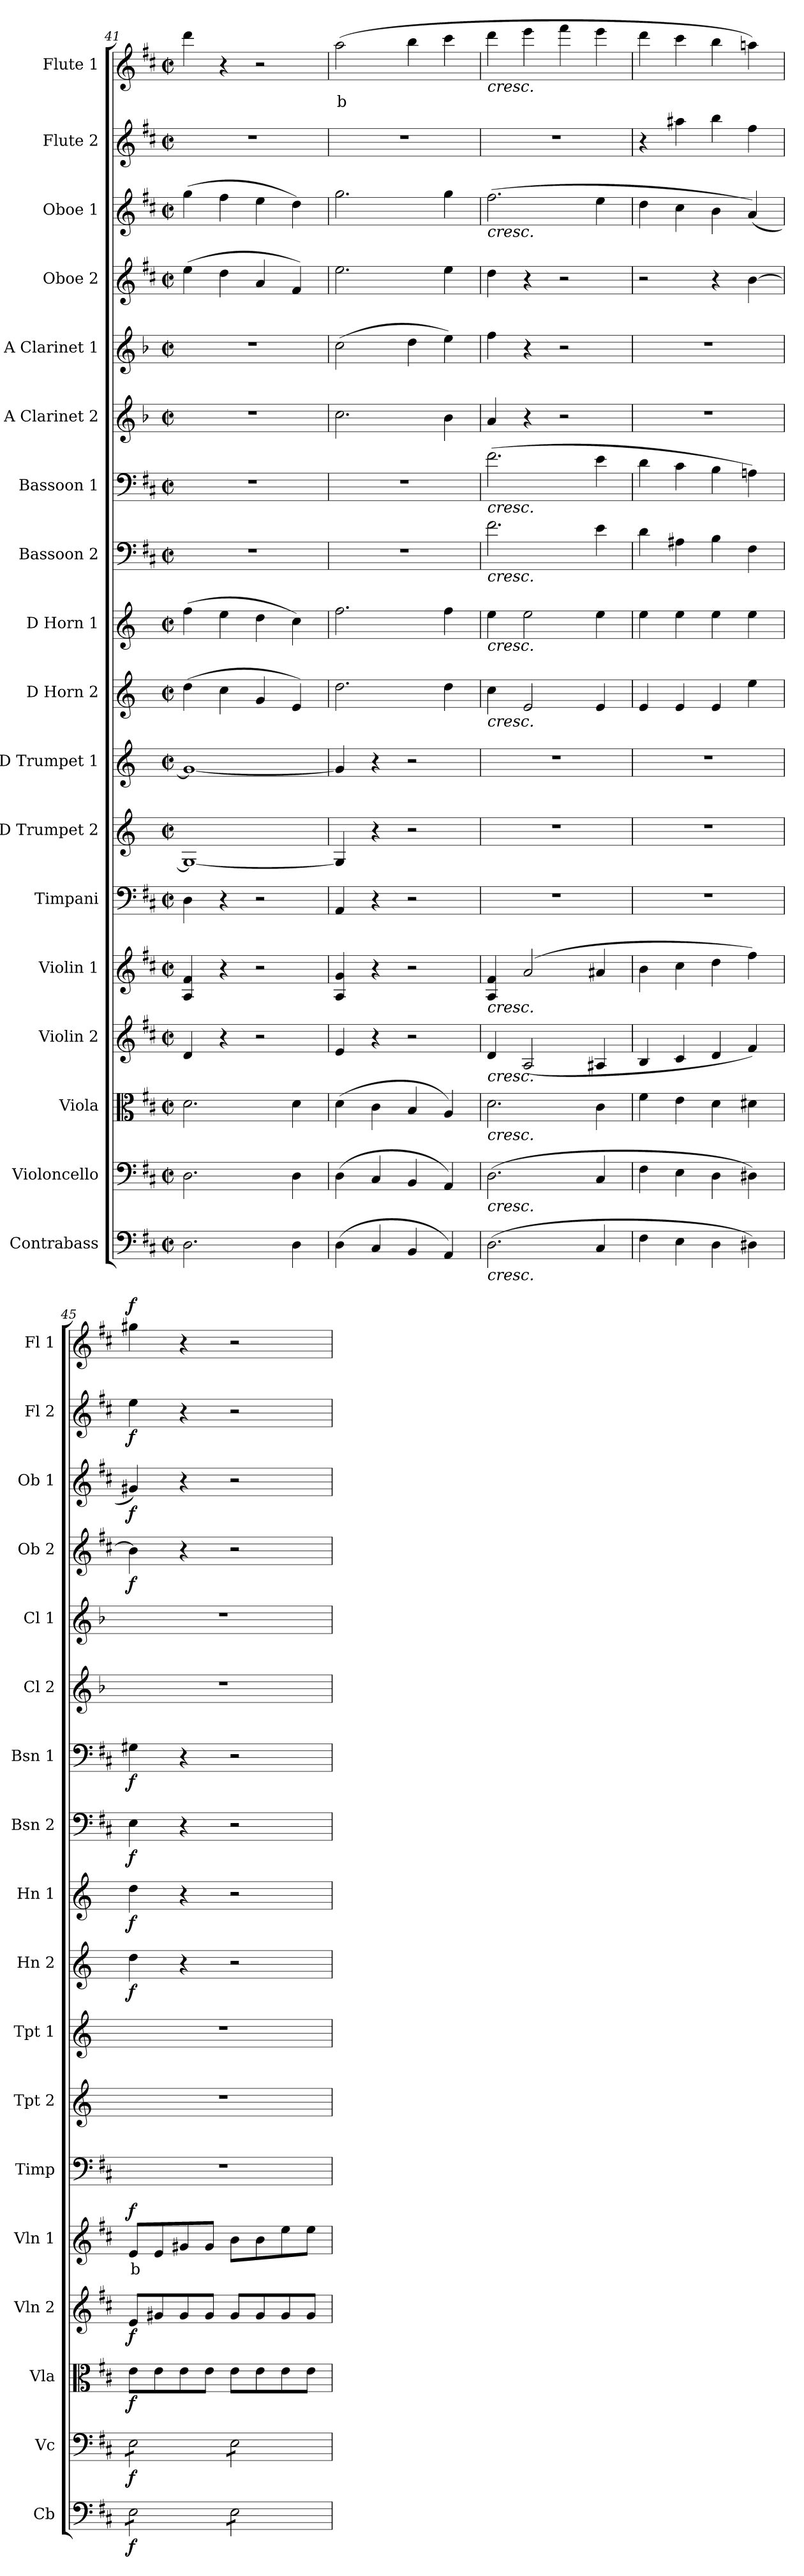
**kern	**dynam	**kern	**dynam	**kern	**dynam	**kern	**dynam	**kern	**text	**dynam	**kern	**kern	**kern	**kern	**dynam	**kern	**dynam	**kern	**dynam	**kern	**dynam	**kern	**kern	**kern	**dynam	**kern	**dynam	**kern	**dynam	**kern	**text	**dynam
*part18	*part18	*part17	*part17	*part16	*part16	*part15	*part15	*part14	*part14	*part14	*part13	*part12	*part11	*part10	*part10	*part9	*part9	*part8	*part8	*part7	*part7	*part6	*part5	*part4	*part4	*part3	*part3	*part2	*part2	*part1	*part1	*part1
*staff18	*staff18	*staff17	*staff17	*staff16	*staff16	*staff15	*staff15	*staff14	*staff14	*staff14	*staff13	*staff12	*staff11	*staff10	*staff10	*staff9	*staff9	*staff8	*staff8	*staff7	*staff7	*staff6	*staff5	*staff4	*staff4	*staff3	*staff3	*staff2	*staff2	*staff1	*staff1	*staff1
*I"Contrabass	*	*I"Violoncello	*	*I"Viola	*	*I"Violin 2	*	*I"Violin 1	*	*	*I"Timpani	*I"D Trumpet 2	*I"D Trumpet 1	*I"D Horn 2	*	*I"D Horn 1	*	*I"Bassoon 2	*	*I"Bassoon 1	*	*I"A Clarinet 2	*I"A Clarinet 1	*I"Oboe 2	*	*I"Oboe 1	*	*I"Flute 2	*	*I"Flute 1	*	*
*I'Cb	*	*I'Vc	*	*I'Vla	*	*I'Vln 2	*	*I'Vln 1	*	*	*I'Timp	*I'Tpt 2	*I'Tpt 1	*I'Hn 2	*	*I'Hn 1	*	*I'Bsn 2	*	*I'Bsn 1	*	*I'Cl 2	*I'Cl 1	*I'Ob 2	*	*I'Ob 1	*	*I'Fl 2	*	*I'Fl 1	*	*
*clefF4	*	*clefF4	*	*clefC3	*	*clefG2	*	*clefG2	*	*	*clefF4	*clefG2	*clefG2	*clefG2	*	*clefG2	*	*clefF4	*	*clefF4	*	*clefG2	*clefG2	*clefG2	*	*clefG2	*	*clefG2	*	*clefG2	*	*
*ITrd7c12	*	*	*	*	*	*	*	*	*	*	*	*ITrd-1c-2	*ITrd-1c-2	*ITrd6c10	*	*ITrd6c10	*	*	*	*	*	*ITrd2c3	*ITrd2c3	*	*	*	*	*	*	*	*	*
*k[f#c#]	*	*k[f#c#]	*	*k[f#c#]	*	*k[f#c#]	*	*k[f#c#]	*	*	*k[f#c#]	*k[f#c#]	*k[f#c#]	*k[f#c#]	*	*k[f#c#]	*	*k[f#c#]	*	*k[f#c#]	*	*k[f#c#]	*k[f#c#]	*k[f#c#]	*	*k[f#c#]	*	*k[f#c#]	*	*k[f#c#]	*	*
*M2/2	*	*M2/2	*	*M2/2	*	*M2/2	*	*M2/2	*	*	*M2/2	*M2/2	*M2/2	*M2/2	*	*M2/2	*	*M2/2	*	*M2/2	*	*M2/2	*M2/2	*M2/2	*	*M2/2	*	*M2/2	*	*M2/2	*	*
*met(c|)	*	*met(c|)	*	*met(c|)	*	*met(c|)	*	*met(c|)	*	*	*met(c|)	*met(c|)	*met(c|)	*met(c|)	*	*met(c|)	*	*met(c|)	*	*met(c|)	*	*met(c|)	*met(c|)	*met(c|)	*	*met(c|)	*	*met(c|)	*	*met(c|)	*	*
=41	=41	=41	=41	=41	=41	=41	=41	=41	=41	=41	=41	=41	=41	=41	=41	=41	=41	=41	=41	=41	=41	=41	=41	=41	=41	=41	=41	=41	=41	=41	=41	=41
2.DD\	.	2.D\	.	2.d\	.	4d/	.	4A/ 4f#/	.	.	4D\	1A_	1a_	(4e\	.	(4g\	.	1r	.	1r	.	1r	1r	(4ee\	.	(4gg\	.	1r	.	4ddd\	.	.
.	.	.	.	.	.	4r	.	4r	.	.	4r	.	.	4d\	.	4f#\	.	.	.	.	.	.	.	4dd\	.	4ff#\	.	.	.	4r	.	.
.	.	.	.	.	.	2r	.	2r	.	.	2r	.	.	4A/	.	4e\	.	.	.	.	.	.	.	4a/	.	4ee\	.	.	.	2r	.	.
4DD\	.	4D\	.	4d\	.	.	.	.	.	.	.	.	.	4F#/)	.	4d\)	.	.	.	.	.	.	.	4f#/)	.	4dd\)	.	.	.	.	.	.
=42	=42	=42	=42	=42	=42	=42	=42	=42	=42	=42	=42	=42	=42	=42	=42	=42	=42	=42	=42	=42	=42	=42	=42	=42	=42	=42	=42	=42	=42	=42	=42	=42
!	!	!	!	!	!	!	!	!	!	!	!	!	!	!	!	!	!	!	!	!	!	!	!	!	!	!	!	!	!	!	!LO:LY:b:color=#FF0000	!
(4DD\	.	(4D\	.	(4d\	.	4e/	.	4A/ 4g/	.	.	4AA/	4A/]	4a/]	2.e\	.	2.g\	.	1r	.	1r	.	2.a\	(2a\	2.ee\	.	2.gg\	.	1r	.	(2aa\	b	.
4CC#/	.	4C#/	.	4c#\	.	4r	.	4r	.	.	4r	4r	4r	.	.	.	.	.	.	.	.	.	.	.	.	.	.	.	.	.	.	.
4BBB/	.	4BB/	.	4B/	.	2r	.	2r	.	.	2r	2r	2r	.	.	.	.	.	.	.	.	.	4b\	.	.	.	.	.	.	4bb\	.	.
4AAA/)	.	4AA/)	.	4A/)	.	.	.	.	.	.	.	.	.	4e\	.	4g\	.	.	.	.	.	4g\	4cc#\)	4ee\	.	4gg\	.	.	.	4ccc#\	.	.
=43	=43	=43	=43	=43	=43	=43	=43	=43	=43	=43	=43	=43	=43	=43	=43	=43	=43	=43	=43	=43	=43	=43	=43	=43	=43	=43	=43	=43	=43	=43	=43	=43
!	!	!	!	!	!	!	!	!	!	!	!	!	!	!	!	!	!	!	!	!	!	!	!	!	!	!	!	!	!	!LO:TX:b:i:t=cresc.	!	!
!	!	!	!	!	!	!	!	!	!	!	!	!	!	!	!	!	!	!	!	!	!	!	!	!	!	!LO:TX:b:i:t=cresc.	!	!	!	!	!	!
!	!	!	!	!	!	!	!	!	!	!	!	!	!	!	!	!	!	!	!	!LO:TX:b:i:t=cresc.	!	!	!	!	!	!	!	!	!	!	!	!
!	!	!	!	!	!	!	!	!	!	!	!	!	!	!	!	!	!	!LO:TX:b:i:t=cresc.	!	!	!	!	!	!	!	!	!	!	!	!	!	!
!	!	!	!	!	!	!	!	!	!	!	!	!	!	!	!	!LO:TX:b:i:t=cresc.	!	!	!	!	!	!	!	!	!	!	!	!	!	!	!	!
!	!	!	!	!	!	!	!	!	!	!	!	!	!	!LO:TX:b:i:t=cresc.	!	!	!	!	!	!	!	!	!	!	!	!	!	!	!	!	!	!
!	!	!	!	!	!	!	!	!LO:TX:b:i:t=cresc.	!	!	!	!	!	!	!	!	!	!	!	!	!	!	!	!	!	!	!	!	!	!	!	!
!	!	!	!	!	!	!LO:TX:b:i:t=cresc.	!	!	!	!	!	!	!	!	!	!	!	!	!	!	!	!	!	!	!	!	!	!	!	!	!	!
!	!	!	!	!LO:TX:b:i:t=cresc.	!	!	!	!	!	!	!	!	!	!	!	!	!	!	!	!	!	!	!	!	!	!	!	!	!	!	!	!
!	!	!LO:TX:b:i:t=cresc.	!	!	!	!	!	!	!	!	!	!	!	!	!	!	!	!	!	!	!	!	!	!	!	!	!	!	!	!	!	!
!LO:TX:b:i:t=cresc.	!	!	!	!	!	!	!	!	!	!	!	!	!	!	!	!	!	!	!	!	!	!	!	!	!	!	!	!	!	!	!	!
(2.DD\	.	(2.D\	.	2.d\	.	4d/	.	4A/ 4f#/	.	.	1r	1r	1r	4d\	.	4f#\	.	2.f#\	.	(2.f#\	.	4f#/	4dd\	4dd\	.	(2.ff#\	.	1r	.	4ddd\	.	.
.	.	.	.	.	.	(2A/	.	(2a/	.	.	.	.	.	2F#/	.	2f#\	.	.	.	.	.	4r	4r	4r	.	.	.	.	.	4eee\	.	.
.	.	.	.	.	.	.	.	.	.	.	.	.	.	.	.	.	.	.	.	.	.	2r	2r	2r	.	.	.	.	.	4fff#\	.	.
4CC#/	.	4C#/	.	4c#\	.	4A#X/	.	4a#X/	.	.	.	.	.	4F#/	.	4f#\	.	4e\	.	4e\	.	.	.	.	.	4ee\	.	.	.	4eee\	.	.
=44	=44	=44	=44	=44	=44	=44	=44	=44	=44	=44	=44	=44	=44	=44	=44	=44	=44	=44	=44	=44	=44	=44	=44	=44	=44	=44	=44	=44	=44	=44	=44	=44
4FF#\	.	4F#\	.	4f#\	.	4B/	.	4b\	.	.	1r	1r	1r	4F#/	.	4f#\	.	4d\	.	4d\	.	1r	1r	2r	.	4dd\	.	4r	.	4ddd\	.	.
4EE\	.	4E\	.	4e\	.	4c#/	.	4cc#\	.	.	.	.	.	4F#/	.	4f#\	.	4A#X\	.	4c#\	.	.	.	.	.	4cc#\	.	4aa#X\	.	4ccc#\	.	.
4DD\	.	4D\	.	4d\	.	4d/	.	4dd\	.	.	.	.	.	4F#/	.	4f#\	.	4B\	.	4B\	.	.	.	4r	.	4b\	.	4bb\	.	4bb\	.	.
4DD#X\)	.	4D#X\)	.	4d#X\	.	4f#/)	.	4ff#\)	.	.	.	.	.	4f#\	.	4f#\	.	4F#\	.	4An\)	.	.	.	[4b\	.	(4a/)	.	4ff#\	.	4aan\)	.	.
=45	=45	=45	=45	=45	=45	=45	=45	=45	=45	=45	=45	=45	=45	=45	=45	=45	=45	=45	=45	=45	=45	=45	=45	=45	=45	=45	=45	=45	=45	=45	=45	=45
!	!LO:DY:b	!	!LO:DY:b	!	!LO:DY:b	!	!LO:DY:b	!	!LO:LY:b:color=#FF0000	!LO:DY:b	!	!	!	!	!LO:DY:b	!	!LO:DY:b	!	!LO:DY:b	!	!LO:DY:b	!	!	!	!LO:DY:b	!	!LO:DY:b	!	!LO:DY:b	!	!	!LO:DY:b
*tremolo	*	*	*	*	*	*	*	*	*	*	*	*	*	*	*	*	*	*	*	*	*	*	*	*	*	*	*	*	*	*	*	*
*	*	*tremolo	*	*	*	*	*	*	*	*	*	*	*	*	*	*	*	*	*	*	*	*	*	*	*	*	*	*	*	*	*	*
8EE\L	f	8E\L	f	8e\L	f	8e/L	f	8e/L	b	f	1r	1r	1r	4e\	f	4e\	f	4E\	f	4G#X\	f	1r	1r	4b\]	f	4g#X/)	f	4ee\	f	4gg#X\	.	f
8EE\	.	8E\	.	8e\	.	8g#X/	.	8e/	.	.	.	.	.	.	.	.	.	.	.	.	.	.	.	.	.	.	.	.	.	.	.	.
8EE\	.	8E\	.	8e\	.	8g#/	.	8g#X/	.	.	.	.	.	4r	.	4r	.	4r	.	4r	.	.	.	4r	.	4r	.	4r	.	4r	.	.
8EE\J	.	8E\J	.	8e\J	.	8g#/J	.	8g#/J	.	.	.	.	.	.	.	.	.	.	.	.	.	.	.	.	.	.	.	.	.	.	.	.
8EE\L	.	8E\L	.	8e\L	.	8g#/L	.	8b\L	.	.	.	.	.	2r	.	2r	.	2r	.	2r	.	.	.	2r	.	2r	.	2r	.	2r	.	.
8EE\	.	8E\	.	8e\	.	8g#/	.	8b\	.	.	.	.	.	.	.	.	.	.	.	.	.	.	.	.	.	.	.	.	.	.	.	.
8EE\	.	8E\	.	8e\	.	8g#/	.	8ee\	.	.	.	.	.	.	.	.	.	.	.	.	.	.	.	.	.	.	.	.	.	.	.	.
8EE\J	.	8E\J	.	8e\J	.	8g#/J	.	8ee\J	.	.	.	.	.	.	.	.	.	.	.	.	.	.	.	.	.	.	.	.	.	.	.	.
*	*	*Xtremolo	*	*	*	*	*	*	*	*	*	*	*	*	*	*	*	*	*	*	*	*	*	*	*	*	*	*	*	*	*	*
*Xtremolo	*	*	*	*	*	*	*	*	*	*	*	*	*	*	*	*	*	*	*	*	*	*	*	*	*	*	*	*	*	*	*	*
=	=	=	=	=	=	=	=	=	=	=	=	=	=	=	=	=	=	=	=	=	=	=	=	=	=	=	=	=	=	=	=	=
*-	*-	*-	*-	*-	*-	*-	*-	*-	*-	*-	*-	*-	*-	*-	*-	*-	*-	*-	*-	*-	*-	*-	*-	*-	*-	*-	*-	*-	*-	*-	*-	*-
